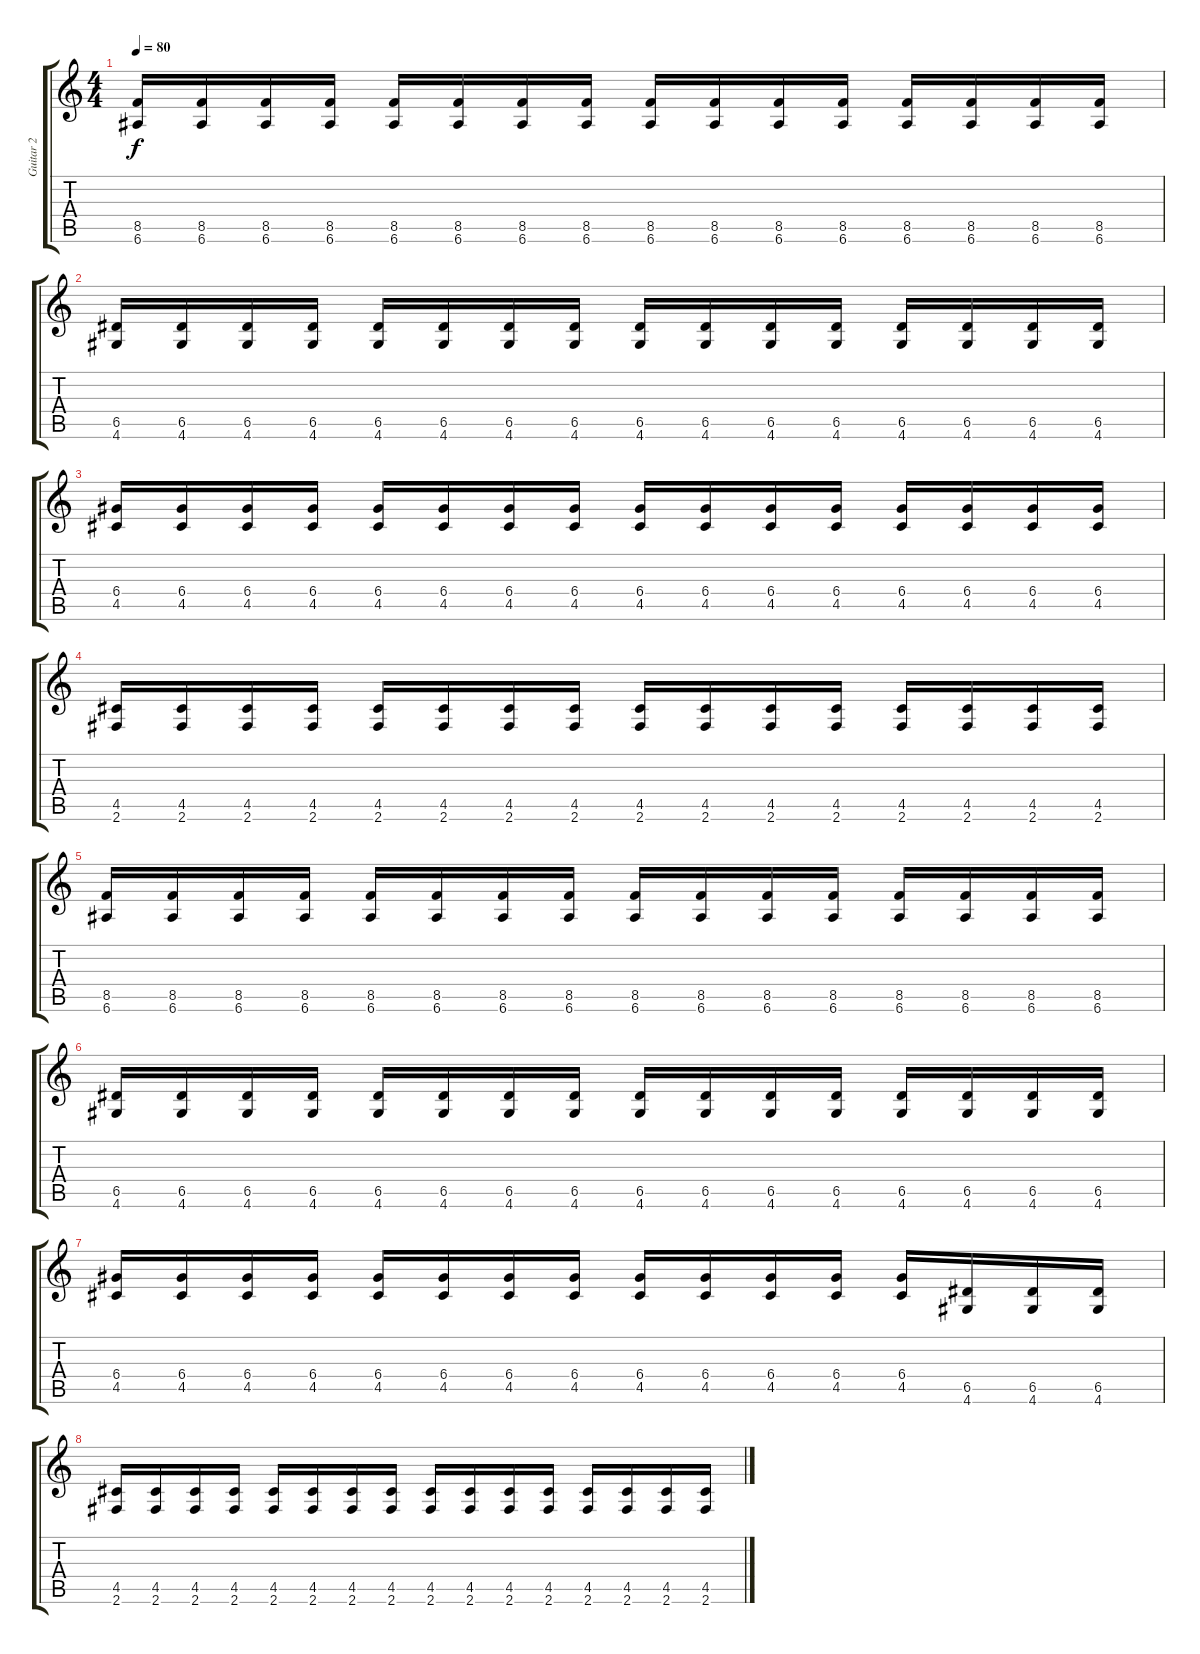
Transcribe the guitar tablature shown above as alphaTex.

\track ("Guitar 2" "Guitar 2") {instrument overdrivenguitar}
\staff {score tabs}
\tuning (E4 B3 G3 D3 A2 E2) {hide}
\ts (4 4)
\tempo 80
\clef g2
\ks c
(8.5 6.6).16{dy f} (8.5 6.6).16 (8.5 6.6).16 (8.5 6.6).16 (8.5 6.6).16 (8.5 6.6).16 (8.5 6.6).16 (8.5 6.6).16 (8.5 6.6).16 (8.5 6.6).16 (8.5 6.6).16 (8.5 6.6).16 (8.5 6.6).16 (8.5 6.6).16 (8.5 6.6).16 (8.5 6.6).16 |
(6.5 4.6).16 (6.5 4.6).16 (6.5 4.6).16 (6.5 4.6).16 (6.5 4.6).16 (6.5 4.6).16 (6.5 4.6).16 (6.5 4.6).16 (6.5 4.6).16 (6.5 4.6).16 (6.5 4.6).16 (6.5 4.6).16 (6.5 4.6).16 (6.5 4.6).16 (6.5 4.6).16 (6.5 4.6).16 |
(6.4 4.5).16 (6.4 4.5).16 (6.4 4.5).16 (6.4 4.5).16 (6.4 4.5).16 (6.4 4.5).16 (6.4 4.5).16 (6.4 4.5).16 (6.4 4.5).16 (6.4 4.5).16 (6.4 4.5).16 (6.4 4.5).16 (6.4 4.5).16 (6.4 4.5).16 (6.4 4.5).16 (6.4 4.5).16 |
(4.5 2.6).16 (4.5 2.6).16 (4.5 2.6).16 (4.5 2.6).16 (4.5 2.6).16 (4.5 2.6).16 (4.5 2.6).16 (4.5 2.6).16 (4.5 2.6).16 (4.5 2.6).16 (4.5 2.6).16 (4.5 2.6).16 (4.5 2.6).16 (4.5 2.6).16 (4.5 2.6).16 (4.5 2.6).16 |
(8.5 6.6).16 (8.5 6.6).16 (8.5 6.6).16 (8.5 6.6).16 (8.5 6.6).16 (8.5 6.6).16 (8.5 6.6).16 (8.5 6.6).16 (8.5 6.6).16 (8.5 6.6).16 (8.5 6.6).16 (8.5 6.6).16 (8.5 6.6).16 (8.5 6.6).16 (8.5 6.6).16 (8.5 6.6).16 |
(6.5 4.6).16 (6.5 4.6).16 (6.5 4.6).16 (6.5 4.6).16 (6.5 4.6).16 (6.5 4.6).16 (6.5 4.6).16 (6.5 4.6).16 (6.5 4.6).16 (6.5 4.6).16 (6.5 4.6).16 (6.5 4.6).16 (6.5 4.6).16 (6.5 4.6).16 (6.5 4.6).16 (6.5 4.6).16 |
(6.4 4.5).16 (6.4 4.5).16 (6.4 4.5).16 (6.4 4.5).16 (6.4 4.5).16 (6.4 4.5).16 (6.4 4.5).16 (6.4 4.5).16 (6.4 4.5).16 (6.4 4.5).16 (6.4 4.5).16 (6.4 4.5).16 (6.4 4.5).16 (6.5 4.6).16 (6.5 4.6).16 (6.5 4.6).16 |
(4.5 2.6).16 (4.5 2.6).16 (4.5 2.6).16 (4.5 2.6).16 (4.5 2.6).16 (4.5 2.6).16 (4.5 2.6).16 (4.5 2.6).16 (4.5 2.6).16 (4.5 2.6).16 (4.5 2.6).16 (4.5 2.6).16 (4.5 2.6).16 (4.5 2.6).16 (4.5 2.6).16 (4.5 2.6).16
